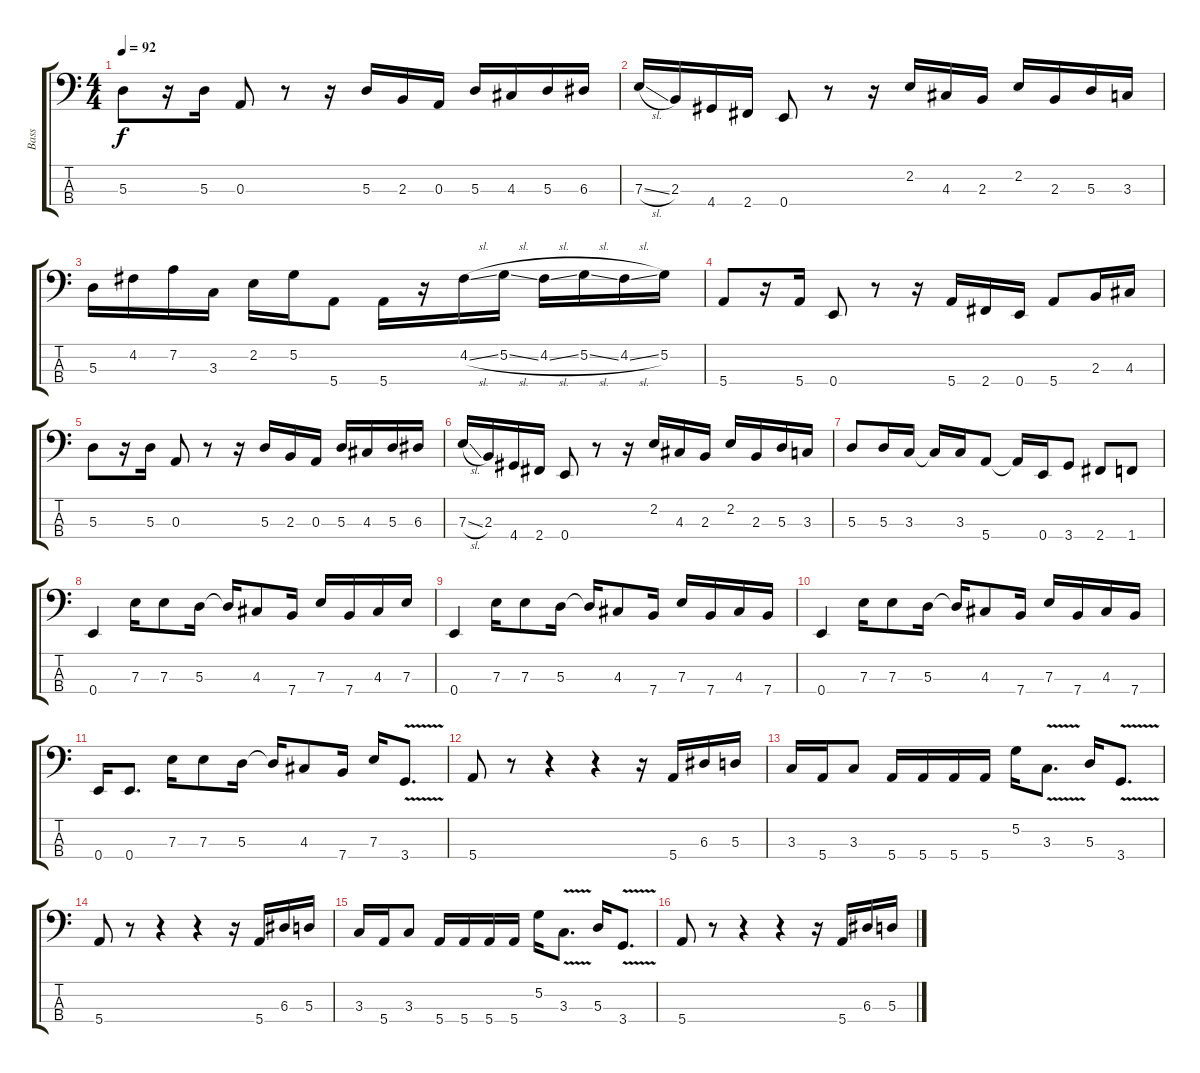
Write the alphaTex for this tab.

\track ("Bass" "Bass") {instrument electricbasspick}
\staff {score tabs}
\tuning (G2 D2 A1 E1) {hide}
\ts (4 4)
\tempo 92
\clef f4
\ks c
5.3.8{dy f} r.16 5.3.16 0.3.8 r.8 r.16 5.3.16 2.3.16 0.3.16 5.3.16 4.3.16 5.3.16 6.3.16 |
7.3{sl}.16 2.3.16 4.4.16 2.4.16 0.4.8 r.8 r.16 2.2.16 4.3.16 2.3.16 2.2.16 2.3.16 5.3.16 3.3.16 |
5.3.16 4.2.16 7.2.16 3.3.16 2.2.16 5.2.16 5.4.8 5.4.16 r.16 4.2{sl}.16 5.2{sl}.16 4.2{sl}.16 5.2{sl}.16 4.2{sl}.16 5.2.16 |
5.4.8 r.16 5.4.16 0.4.8 r.8 r.16 5.4.16 2.4.16 0.4.16 5.4.8 2.3.16 4.3.16 |
5.3.8 r.16 5.3.16 0.3.8 r.8 r.16 5.3.16 2.3.16 0.3.16 5.3.16 4.3.16 5.3.16 6.3.16 |
7.3{sl}.16 2.3.16 4.4.16 2.4.16 0.4.8 r.8 r.16 2.2.16 4.3.16 2.3.16 2.2.16 2.3.16 5.3.16 3.3.16 |
5.3.8 5.3.16 3.3.16 3.3{t}.16 3.3.16 5.4.8 5.4{t}.16 0.4.16 3.4.8 2.4.8 1.4.8 |
0.4.4 7.3.16 7.3.8 5.3.16 5.3{t}.16 4.3.8 7.4.16 7.3.16 7.4.16 4.3.16 7.3.16 |
0.4.4 7.3.16 7.3.8 5.3.16 5.3{t}.16 4.3.8 7.4.16 7.3.16 7.4.16 4.3.16 7.4.16 |
0.4.4 7.3.16 7.3.8 5.3.16 5.3{t}.16 4.3.8 7.4.16 7.3.16 7.4.16 4.3.16 7.4.16 |
0.4.16 0.4.8{d} 7.3.16 7.3.8 5.3.16 5.3{t}.16 4.3.8 7.4.16 7.3.16 3.4{v}.8{d} |
5.4.8 r.8 r.4 r.4 r.16 5.4.16 6.3.16 5.3.16 |
3.3.16 5.4.16 3.3.8 5.4.16 5.4.16 5.4.16 5.4.16 5.2.16 3.3{v}.8{d} 5.3.16 3.4{v}.8{d} |
5.4.8 r.8 r.4 r.4 r.16 5.4.16 6.3.16 5.3.16 |
3.3.16 5.4.16 3.3.8 5.4.16 5.4.16 5.4.16 5.4.16 5.2.16 3.3{v}.8{d} 5.3.16 3.4{v}.8{d} |
5.4.8 r.8 r.4 r.4 r.16 5.4.16 6.3.16 5.3.16
